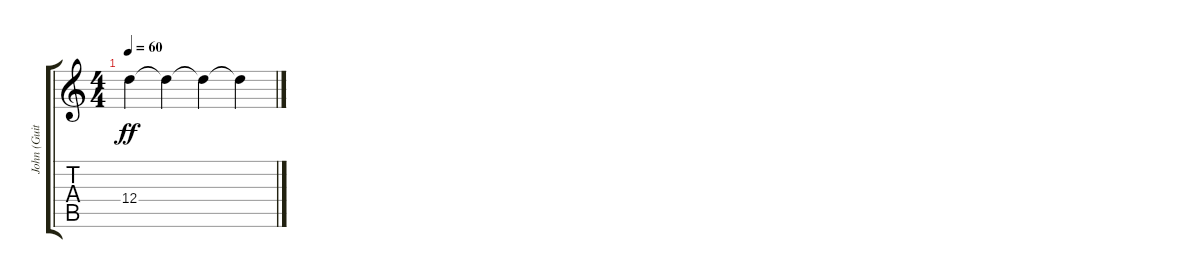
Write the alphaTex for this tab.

\track ("John (Guitar 1)" "John (Guit") {instrument electricguitarclean}
\staff {score tabs}
\tuning (E4 B3 G3 D3 A2 E2) {hide}
\ts (4 4)
\tempo 60
\clef g2
\ks c
12.4{t}.4{dy ff} 12.4{t}.4 12.4{t}.4 12.4{t}.4
